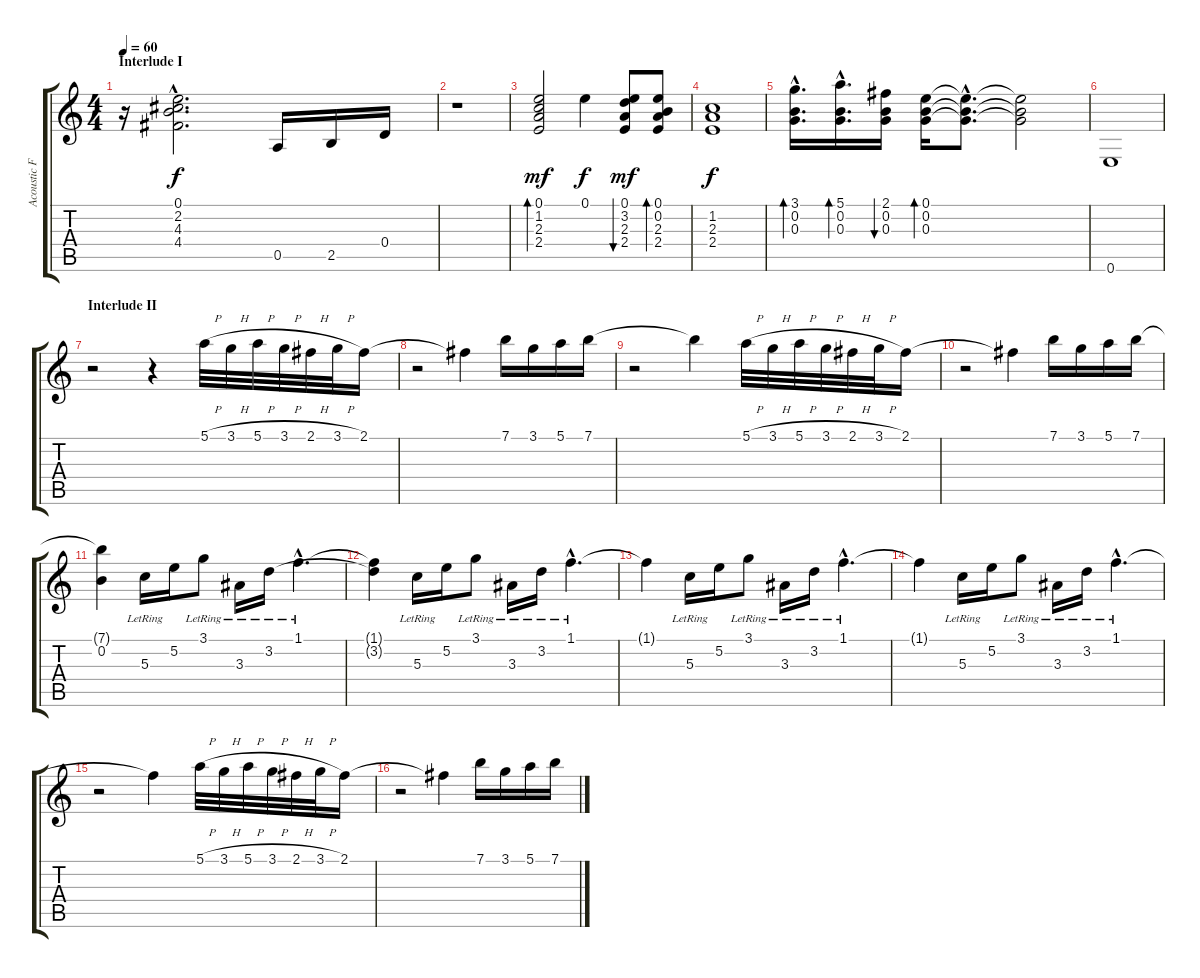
\track ("Acoustic Fills" "Acoustic F") {instrument acousticguitarsteel}
\staff {score tabs}
\tuning (E4 B3 G3 D3 A2 E2) {hide}
\ts (4 4)
\section ("" "Interlude I")
\tempo 60
\clef g2
\ks c
r.16{dy f} (0.1{hac t} 2.2{hac t} 4.3{hac t} 4.4{hac t}).2{d} 0.5.16 2.5.16 0.4.16 |
r.1 |
(0.1 1.2 2.3 2.4).2{bd 120 dy mf} 0.1.4{dy f} (0.1 3.2 2.3 2.4).8{bu 60 dy mf} (0.1 0.2 2.3 2.4).8{bd 60} |
(1.2 2.3 2.4).1{dy f} |
(3.1{hac} 0.2{hac} 0.3{hac}).16{d bd 60} (5.1{hac} 0.2{hac} 0.3{hac}).16{d bd 60} (2.1 0.2 0.3).16{bu 60} (0.1 0.2 0.3).16{bd 60} (0.1{hac t} 0.2{hac t} 0.3{hac t}).8{d} (0.1{t} 0.2{t} 0.3{t}).2 |
0.6.1 |
\section ("" "Interlude II")
r.2 r.4 5.1{h}.32 3.1{h}.32 5.1{h}.32 3.1{h}.32 2.1{h}.32 3.1{h}.32 2.1.16 |
r.2 2.1{t}.4 7.1.16 3.1.16 5.1.16 7.1.16 |
r.2 7.1{t}.4 5.1{h}.32 3.1{h}.32 5.1{h}.32 3.1{h}.32 2.1{h}.32 3.1{h}.32 2.1.16 |
r.2 2.1{t}.4 7.1.16 3.1.16 5.1.16 7.1.16 |
(7.1{t} 0.2).4 5.3{lr}.16 5.2.16 3.1{lr}.8 3.3{lr}.16 3.2{lr}.16 1.1{hac lr}.4{d} |
(1.1{t} 3.2{t}).4 5.3{lr}.16 5.2.16 3.1{lr}.8 3.3{lr}.16 3.2{lr}.16 1.1{hac lr}.4{d} |
1.1{t}.4 5.3{lr}.16 5.2.16 3.1{lr}.8 3.3{lr}.16 3.2{lr}.16 1.1{hac lr}.4{d} |
1.1{t}.4 5.3{lr}.16 5.2.16 3.1{lr}.8 3.3{lr}.16 3.2{lr}.16 1.1{hac lr}.4{d} |
r.2 1.1{t}.4 5.1{h}.32 3.1{h}.32 5.1{h}.32 3.1{h}.32 2.1{h}.32 3.1{h}.32 2.1.16 |
r.2 2.1{t}.4 7.1.16 3.1.16 5.1.16 7.1.16
